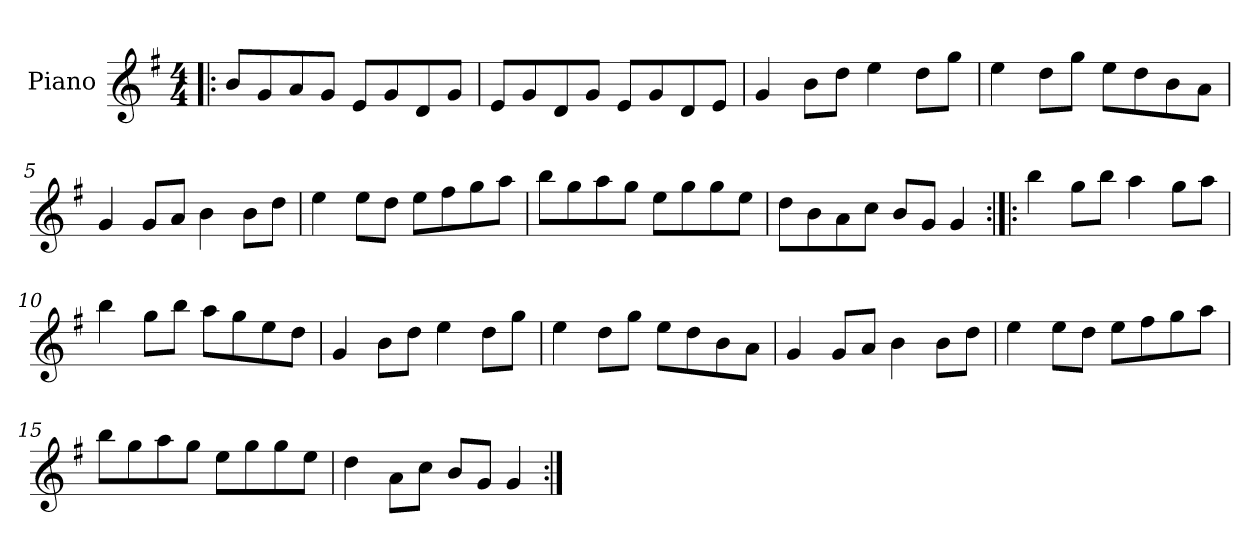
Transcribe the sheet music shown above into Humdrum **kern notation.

**kern
*part1
*staff1
*I"Piano
*I'Pno
*clefG2
*k[f#]
*G:
*M4/4
=1!|:
8b/L
8g/
8a/
8g/J
8e/L
8g/
8d/
8g/J
=2
8e/L
8g/
8d/
8g/J
8e/L
8g/
8d/
8e/J
=3
4g/
8b\L
8dd\J
4ee\
8dd\L
8gg\J
=4
4ee\
8dd\L
8gg\J
8ee\L
8dd\
8b\
8a\J
=5
4g/
8g/L
8a/J
4b\
8b\L
8dd\J
=6
4ee\
8ee\L
8dd\J
8ee\L
8ff#\
8gg\
8aa\J
=7
8bb\L
8gg\
8aa\
8gg\J
8ee\L
8gg\
8gg\
8ee\J
=8
8dd\L
8b\
8a\
8cc\J
8b/L
8g/J
4g/
=9:|!|:
4bb\
8gg\L
8bb\J
4aa\
8gg\L
8aa\J
=10
4bb\
8gg\L
8bb\J
8aa\L
8gg\
8ee\
8dd\J
=11
4g/
8b\L
8dd\J
4ee\
8dd\L
8gg\J
=12
4ee\
8dd\L
8gg\J
8ee\L
8dd\
8b\
8a\J
=13
4g/
8g/L
8a/J
4b\
8b\L
8dd\J
=14
4ee\
8ee\L
8dd\J
8ee\L
8ff#\
8gg\
8aa\J
=15
8bb\L
8gg\
8aa\
8gg\J
8ee\L
8gg\
8gg\
8ee\J
=16
4dd\
8a\L
8cc\J
8b/L
8g/J
4g/
=:|!
*-
